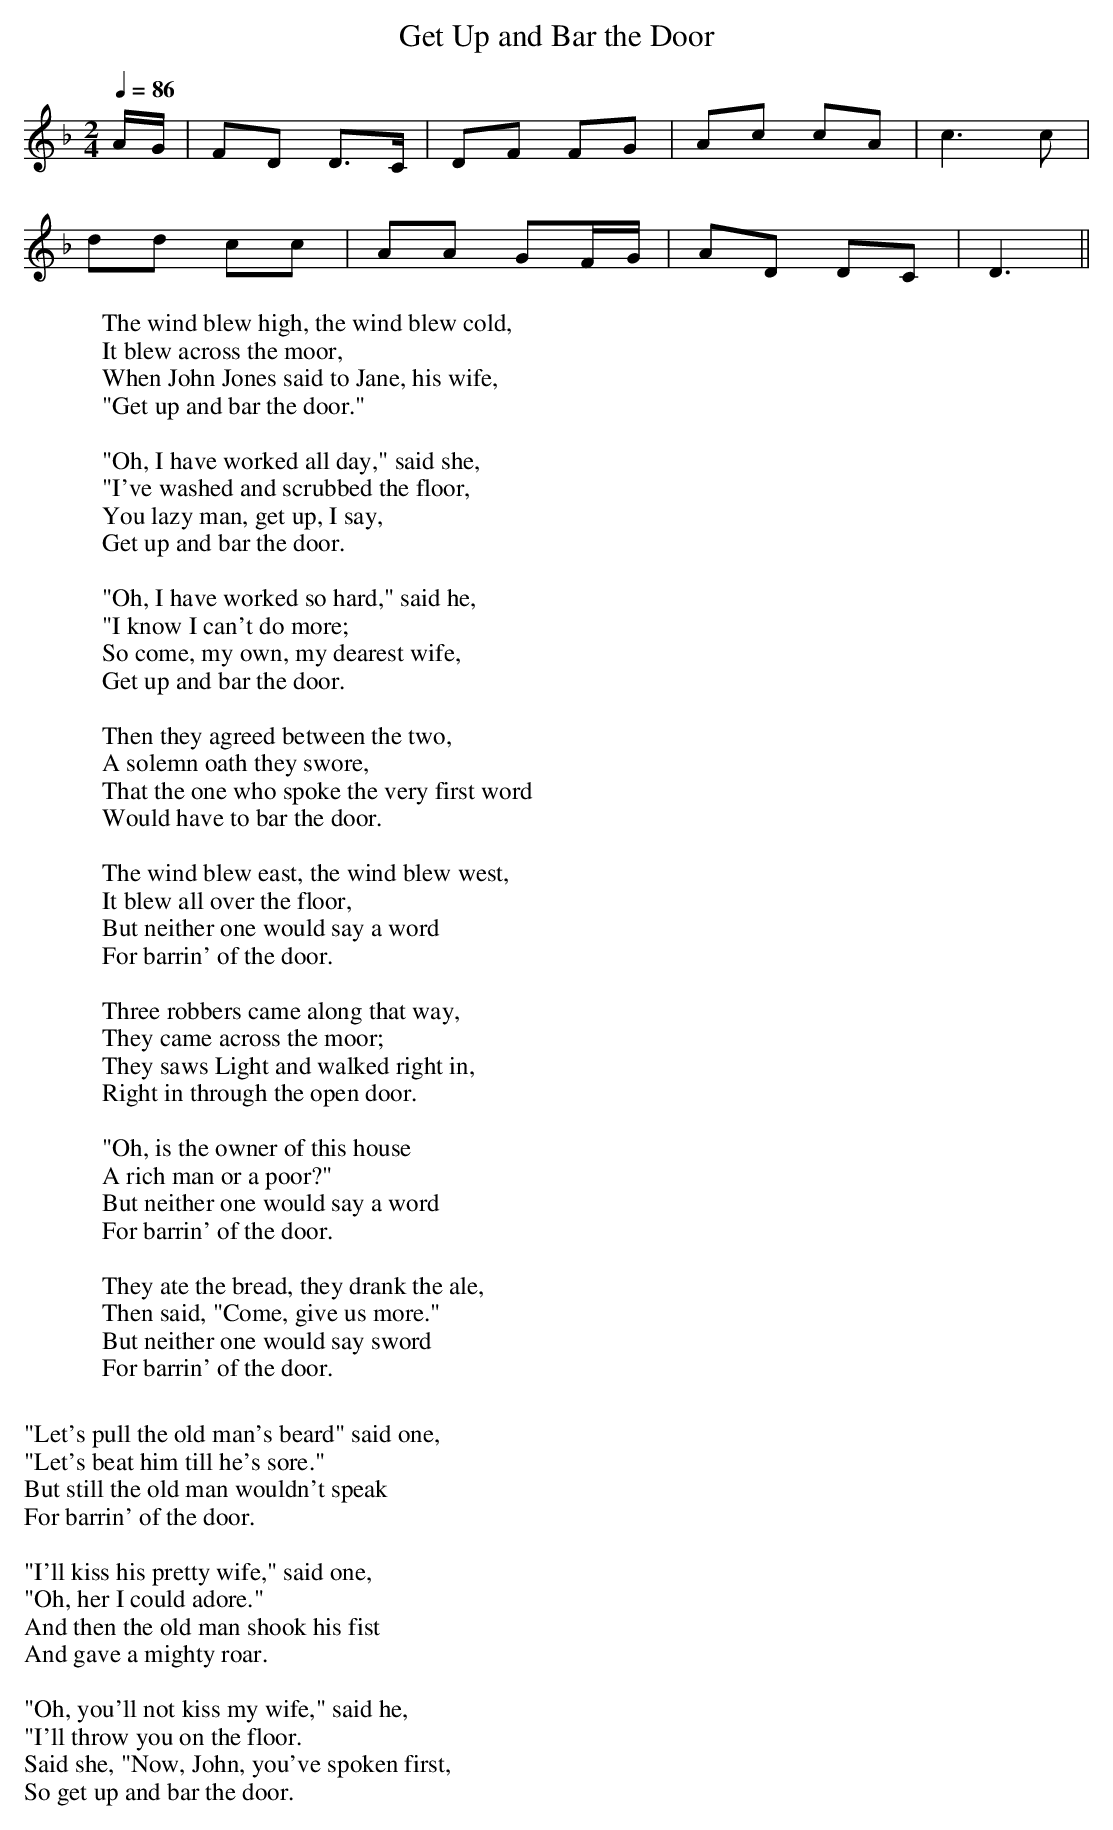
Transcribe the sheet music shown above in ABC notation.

X:1
T:Get Up and Bar the Door
M:2/4
L:1/8
Q:1/4=86
W:The wind blew high, the wind blew cold,
W:It blew across the moor,
W:When John Jones said to Jane, his wife,
W:"Get up and bar the door."
W:
W:"Oh, I have worked all day," said she,
W:"I've washed and scrubbed the floor,
W:You lazy man, get up, I say,
W:Get up and bar the door.
W:
W:"Oh, I have worked so hard," said he,
W:"I know I can't do more;
W:So come, my own, my dearest wife,
W:Get up and bar the door.
W:
W:Then they agreed between the two,
W:A solemn oath they swore,
W:That the one who spoke the very first word
W:Would have to bar the door.
W:
W:The wind blew east, the wind blew west,
W:It blew all over the floor,
W:But neither one would say a word
W:For barrin' of the door.
W:
W:Three robbers came along that way,
W:They came across the moor;
W:They saws Light and walked right in,
W:Right in through the open door.
W:
W:"Oh, is the owner of this house
W:A rich man or a poor?"
W:But neither one would say a word
W:For barrin' of the door.
W:
W:They ate the bread, they drank the ale,
W:Then said, "Come, give us more."
W:But neither one would say sword
W:For barrin' of the door.
W:
W:"Let's pull the old man's beard" said one,
W:"Let's beat him till he's sore."
W:But still the old man wouldn't speak
W:For barrin' of the door.
W:
W:"I'll kiss his pretty wife," said one,
W:"Oh, her I could adore."
W:And then the old man shook his fist
W:And gave a mighty roar.
W:
W:"Oh, you'll not kiss my wife," said he,
W:"I'll throw you on the floor.
W:Said she, "Now, John, you've spoken first,
W:So get up and bar the door.
K:F
A/-G/|FD D3/2C/|DF FG|Ac cA|c3 c|
dd cc|AA GF/-G/|AD DC|D3||
